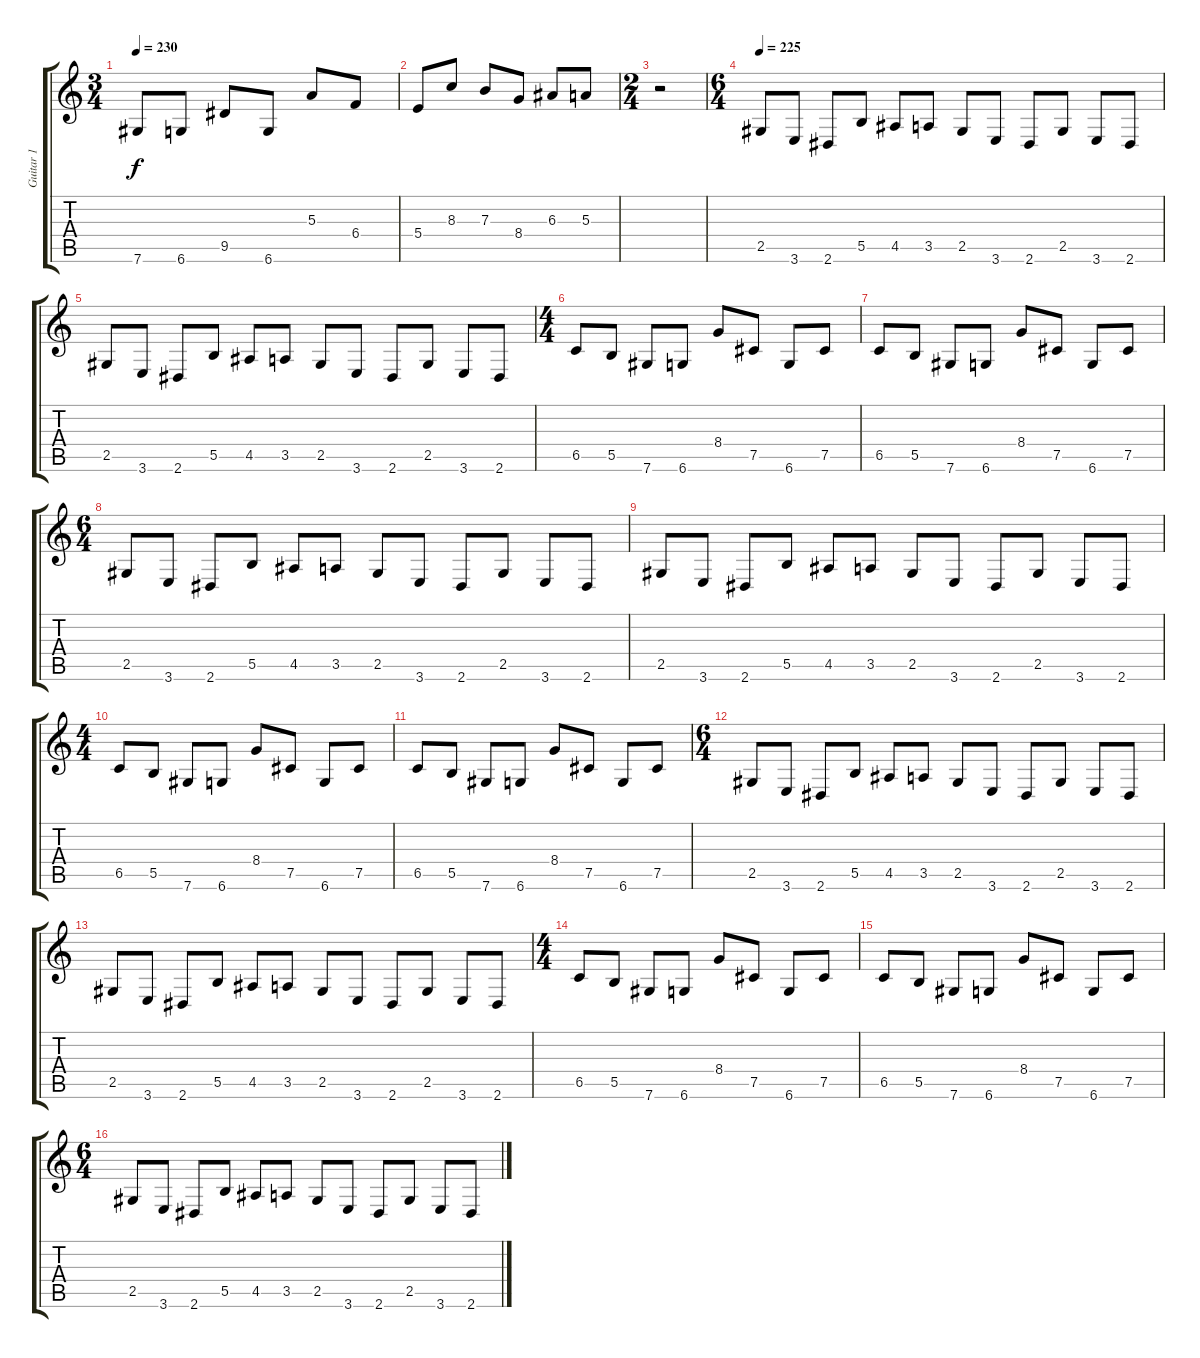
\track ("Guitar 1" "Guitar 1") {instrument overdrivenguitar}
\staff {score tabs}
\tuning (Db4 Ab3 E3 B2 Gb2 Db2) {hide}
\ts (3 4)
\tempo 230
\clef g2
\ks c
7.6.8{dy f} 6.6.8 9.5.8 6.6.8 5.3.8 6.4.8 |
5.4.8 8.3.8 7.3.8 8.4.8 6.3.8 5.3.8 |
\ts (2 4)
r.2 |
\ts (6 4)
\tempo 225
2.5.8 3.6.8 2.6.8 5.5.8 4.5.8 3.5.8 2.5.8 3.6.8 2.6.8 2.5.8 3.6.8 2.6.8 |
2.5.8 3.6.8 2.6.8 5.5.8 4.5.8 3.5.8 2.5.8 3.6.8 2.6.8 2.5.8 3.6.8 2.6.8 |
\ts (4 4)
6.5.8 5.5.8 7.6.8 6.6.8 8.4.8 7.5.8 6.6.8 7.5.8 |
6.5.8 5.5.8 7.6.8 6.6.8 8.4.8 7.5.8 6.6.8 7.5.8 |
\ts (6 4)
2.5.8 3.6.8 2.6.8 5.5.8 4.5.8 3.5.8 2.5.8 3.6.8 2.6.8 2.5.8 3.6.8 2.6.8 |
2.5.8 3.6.8 2.6.8 5.5.8 4.5.8 3.5.8 2.5.8 3.6.8 2.6.8 2.5.8 3.6.8 2.6.8 |
\ts (4 4)
6.5.8 5.5.8 7.6.8 6.6.8 8.4.8 7.5.8 6.6.8 7.5.8 |
6.5.8 5.5.8 7.6.8 6.6.8 8.4.8 7.5.8 6.6.8 7.5.8 |
\ts (6 4)
2.5.8 3.6.8 2.6.8 5.5.8 4.5.8 3.5.8 2.5.8 3.6.8 2.6.8 2.5.8 3.6.8 2.6.8 |
2.5.8 3.6.8 2.6.8 5.5.8 4.5.8 3.5.8 2.5.8 3.6.8 2.6.8 2.5.8 3.6.8 2.6.8 |
\ts (4 4)
6.5.8 5.5.8 7.6.8 6.6.8 8.4.8 7.5.8 6.6.8 7.5.8 |
6.5.8 5.5.8 7.6.8 6.6.8 8.4.8 7.5.8 6.6.8 7.5.8 |
\ts (6 4)
2.5.8 3.6.8 2.6.8 5.5.8 4.5.8 3.5.8 2.5.8 3.6.8 2.6.8 2.5.8 3.6.8 2.6.8
